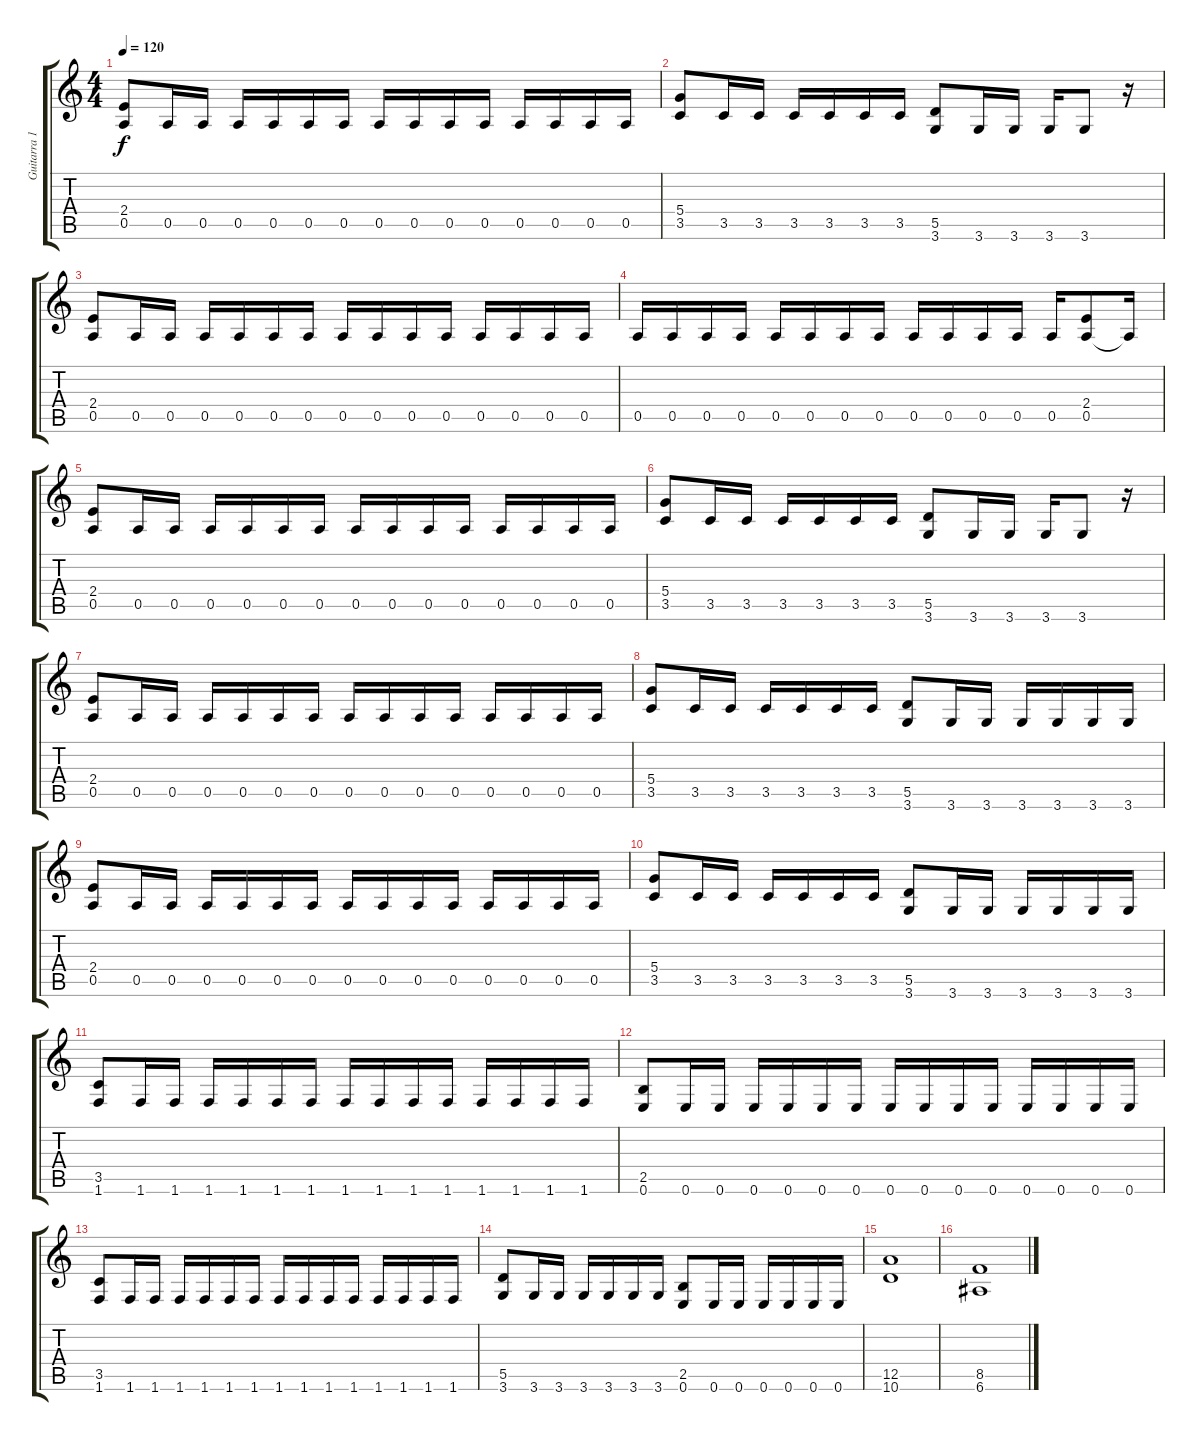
\track ("Guitarra 1" "Guitarra 1") {instrument distortionguitar}
\staff {score tabs}
\tuning (E4 B3 G3 D3 A2 E2) {hide}
\ts (4 4)
\tempo 120
\clef g2
\ks c
(2.4 0.5).8{dy f} 0.5.16 0.5.16 0.5.16 0.5.16 0.5.16 0.5.16 0.5.16 0.5.16 0.5.16 0.5.16 0.5.16 0.5.16 0.5.16 0.5.16 |
(5.4 3.5).8 3.5.16 3.5.16 3.5.16 3.5.16 3.5.16 3.5.16 (5.5 3.6).8 3.6.16 3.6.16 3.6.16 3.6.8 r.16 |
(2.4 0.5).8 0.5.16 0.5.16 0.5.16 0.5.16 0.5.16 0.5.16 0.5.16 0.5.16 0.5.16 0.5.16 0.5.16 0.5.16 0.5.16 0.5.16 |
0.5.16 0.5.16 0.5.16 0.5.16 0.5.16 0.5.16 0.5.16 0.5.16 0.5.16 0.5.16 0.5.16 0.5.16 0.5.16 (2.4 0.5).8 0.5{t}.16 |
(2.4 0.5).8 0.5.16 0.5.16 0.5.16 0.5.16 0.5.16 0.5.16 0.5.16 0.5.16 0.5.16 0.5.16 0.5.16 0.5.16 0.5.16 0.5.16 |
(5.4 3.5).8 3.5.16 3.5.16 3.5.16 3.5.16 3.5.16 3.5.16 (5.5 3.6).8 3.6.16 3.6.16 3.6.16 3.6.8 r.16 |
(2.4 0.5).8 0.5.16 0.5.16 0.5.16 0.5.16 0.5.16 0.5.16 0.5.16 0.5.16 0.5.16 0.5.16 0.5.16 0.5.16 0.5.16 0.5.16 |
(5.4 3.5).8 3.5.16 3.5.16 3.5.16 3.5.16 3.5.16 3.5.16 (5.5 3.6).8 3.6.16 3.6.16 3.6.16 3.6.16 3.6.16 3.6.16 |
(2.4 0.5).8 0.5.16 0.5.16 0.5.16 0.5.16 0.5.16 0.5.16 0.5.16 0.5.16 0.5.16 0.5.16 0.5.16 0.5.16 0.5.16 0.5.16 |
(5.4 3.5).8 3.5.16 3.5.16 3.5.16 3.5.16 3.5.16 3.5.16 (5.5 3.6).8 3.6.16 3.6.16 3.6.16 3.6.16 3.6.16 3.6.16 |
(3.5 1.6).8 1.6.16 1.6.16 1.6.16 1.6.16 1.6.16 1.6.16 1.6.16 1.6.16 1.6.16 1.6.16 1.6.16 1.6.16 1.6.16 1.6.16 |
(2.5 0.6).8 0.6.16 0.6.16 0.6.16 0.6.16 0.6.16 0.6.16 0.6.16 0.6.16 0.6.16 0.6.16 0.6.16 0.6.16 0.6.16 0.6.16 |
(3.5 1.6).8 1.6.16 1.6.16 1.6.16 1.6.16 1.6.16 1.6.16 1.6.16 1.6.16 1.6.16 1.6.16 1.6.16 1.6.16 1.6.16 1.6.16 |
(5.5 3.6).8 3.6.16 3.6.16 3.6.16 3.6.16 3.6.16 3.6.16 (2.5 0.6).8 0.6.16 0.6.16 0.6.16 0.6.16 0.6.16 0.6.16 |
(12.5 10.6).1 |
(8.5 6.6).1
